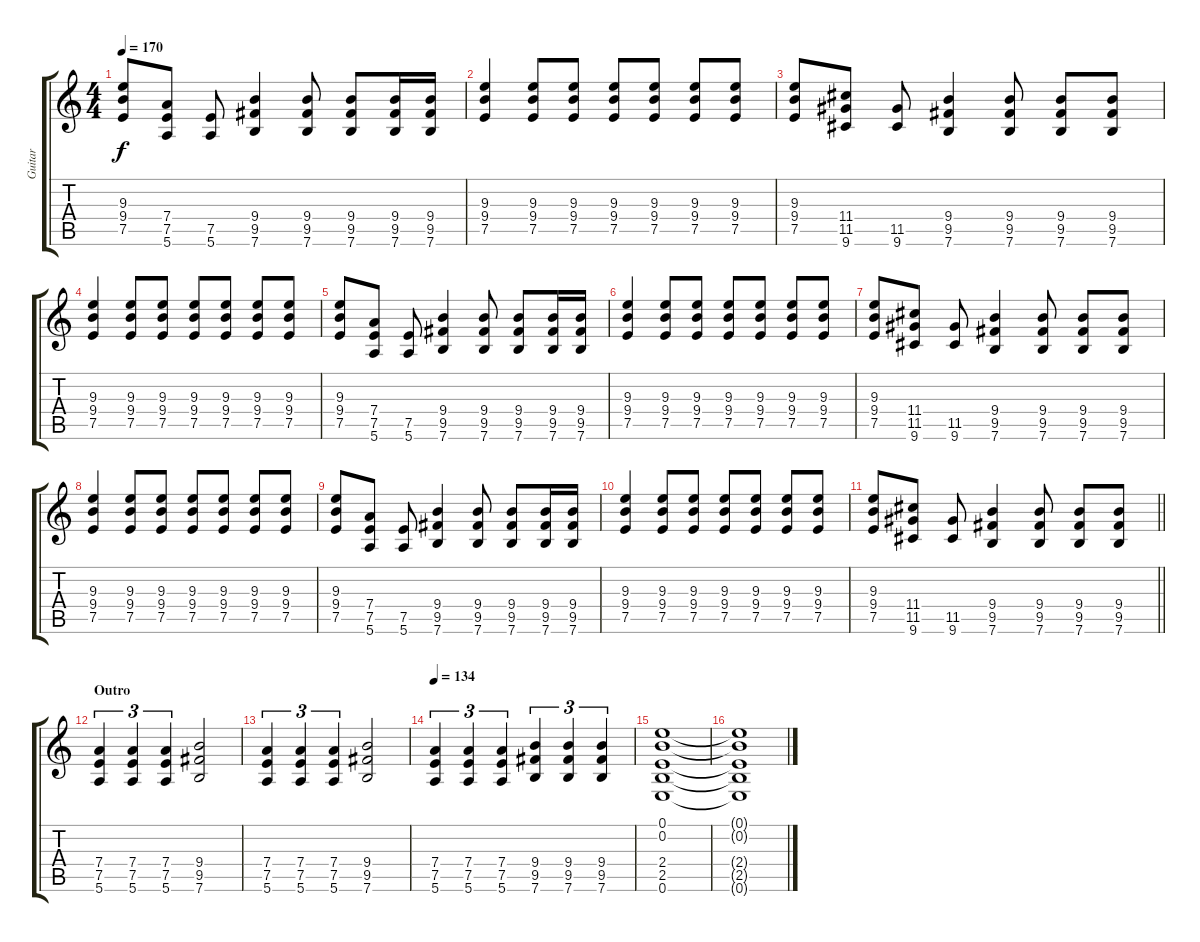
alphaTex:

\track ("Guitar" "Guitar") {instrument distortionguitar}
\staff {score tabs}
\tuning (E4 B3 G3 D3 A2 E2) {hide}
\ts (4 4)
\tempo 170
\clef g2
\ks c
(9.3 9.4 7.5).8{dy f} (7.4 7.5 5.6).8 (7.5 5.6).8 (9.4 9.5 7.6).4 (9.4 9.5 7.6).8 (9.4 9.5 7.6).8 (9.4 9.5 7.6).16 (9.4 9.5 7.6).16 |
(9.3 9.4 7.5).4 (9.3 9.4 7.5).8 (9.3 9.4 7.5).8 (9.3 9.4 7.5).8 (9.3 9.4 7.5).8 (9.3 9.4 7.5).8 (9.3 9.4 7.5).8 |
(9.3 9.4 7.5).8 (11.4 11.5 9.6).8 (11.5 9.6).8 (9.4 9.5 7.6).4 (9.4 9.5 7.6).8 (9.4 9.5 7.6).8 (9.4 9.5 7.6).8 |
(9.3 9.4 7.5).4 (9.3 9.4 7.5).8 (9.3 9.4 7.5).8 (9.3 9.4 7.5).8 (9.3 9.4 7.5).8 (9.3 9.4 7.5).8 (9.3 9.4 7.5).8 |
(9.3 9.4 7.5).8 (7.4 7.5 5.6).8 (7.5 5.6).8 (9.4 9.5 7.6).4 (9.4 9.5 7.6).8 (9.4 9.5 7.6).8 (9.4 9.5 7.6).16 (9.4 9.5 7.6).16 |
(9.3 9.4 7.5).4 (9.3 9.4 7.5).8 (9.3 9.4 7.5).8 (9.3 9.4 7.5).8 (9.3 9.4 7.5).8 (9.3 9.4 7.5).8 (9.3 9.4 7.5).8 |
(9.3 9.4 7.5).8 (11.4 11.5 9.6).8 (11.5 9.6).8 (9.4 9.5 7.6).4 (9.4 9.5 7.6).8 (9.4 9.5 7.6).8 (9.4 9.5 7.6).8 |
(9.3 9.4 7.5).4 (9.3 9.4 7.5).8 (9.3 9.4 7.5).8 (9.3 9.4 7.5).8 (9.3 9.4 7.5).8 (9.3 9.4 7.5).8 (9.3 9.4 7.5).8 |
(9.3 9.4 7.5).8 (7.4 7.5 5.6).8 (7.5 5.6).8 (9.4 9.5 7.6).4 (9.4 9.5 7.6).8 (9.4 9.5 7.6).8 (9.4 9.5 7.6).16 (9.4 9.5 7.6).16 |
(9.3 9.4 7.5).4 (9.3 9.4 7.5).8 (9.3 9.4 7.5).8 (9.3 9.4 7.5).8 (9.3 9.4 7.5).8 (9.3 9.4 7.5).8 (9.3 9.4 7.5).8 |
\barLineRight lightlight
(9.3 9.4 7.5).8 (11.4 11.5 9.6).8 (11.5 9.6).8 (9.4 9.5 7.6).4 (9.4 9.5 7.6).8 (9.4 9.5 7.6).8 (9.4 9.5 7.6).8 |
\section ("" "Outro")
(7.4 7.5 5.6).4{tu (3 2)} (7.4 7.5 5.6).4{tu (3 2)} (7.4 7.5 5.6).4{tu (3 2)} (9.4 9.5 7.6).2 |
(7.4 7.5 5.6).4{tu (3 2)} (7.4 7.5 5.6).4{tu (3 2)} (7.4 7.5 5.6).4{tu (3 2)} (9.4 9.5 7.6).2 |
\tempo 134
(7.4 7.5 5.6).4{tu (3 2)} (7.4 7.5 5.6).4{tu (3 2)} (7.4 7.5 5.6).4{tu (3 2)} (9.4 9.5 7.6).4{tu (3 2)} (9.4 9.5 7.6).4{tu (3 2)} (9.4 9.5 7.6).4{tu (3 2)} |
(0.1 0.2 2.4 2.5 0.6).1 |
(0.1{t} 0.2{t} 2.4{t} 2.5{t} 0.6{t}).1
